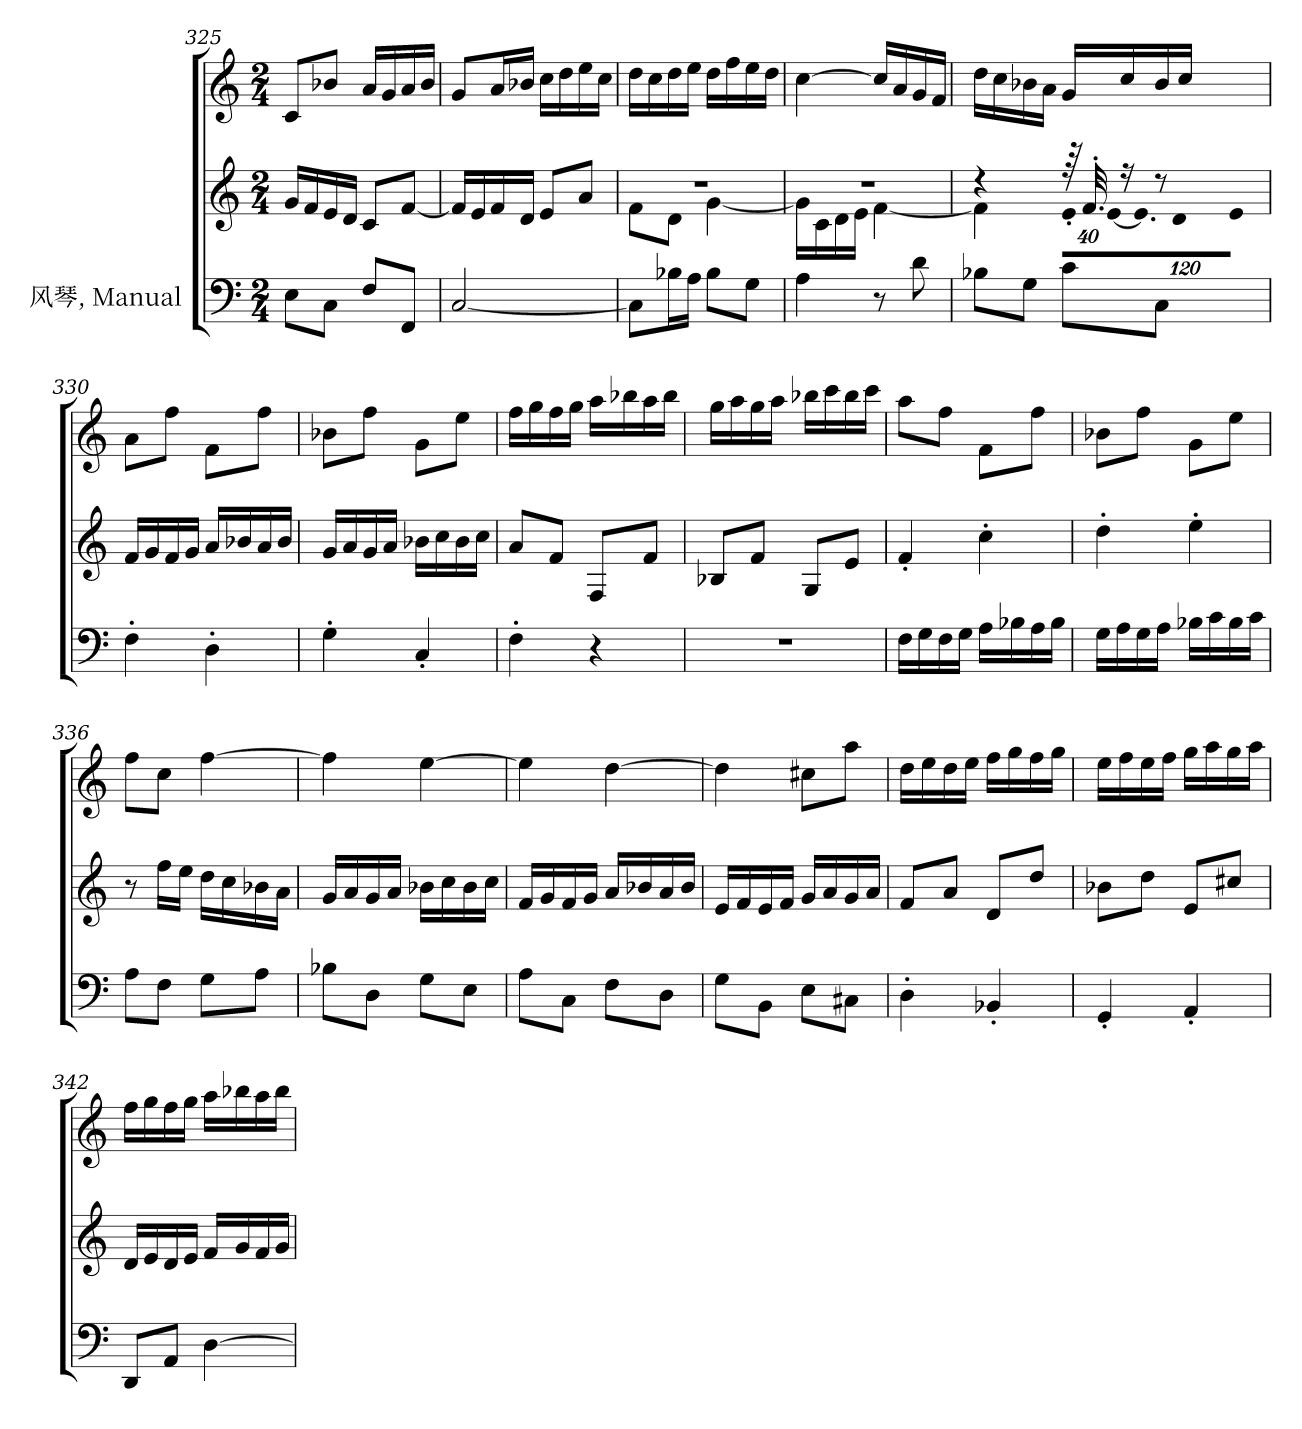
**kern	**kern	**kern
*part1	*part1	*part1
*staff3	*staff2	*staff1
*I"风琴, Manual	*	*
!!LO:LB:g=z
*clefF4	*clefG2	*clefG2
*k[]	*k[]	*k[]
*M2/4	*M2/4	*M2/4
=325	=325	=325
8E\L	16g/LL	8c/L
.	16f/	.
8C\J	16e/	8b-X/J
.	16d/JJ	.
8F/L	8c/L	16a/LL
.	.	16g/
8FF/J	[8f/J	16a/
.	.	16b-/JJ
=326	=326	=326
[2C/	16f/LL]	8g/L
.	16e/	.
.	16f/	16a/L
.	16d/JJ	16b-X/JJ
.	8e/L	16cc\LL
.	.	16dd\
.	8a/J	16ee\
.	.	16cc\JJ
=327	=327	=327
*	*^	*
8C\L]	2r	8f\L	16dd\LL
.	.	.	16cc\
16B-X\L	.	8d\J	16dd\
16A\JJ	.	.	16ee\JJ
8B-\L	.	[4g\	16dd\LL
.	.	.	16ff\
8G\J	.	.	16ee\
.	.	.	16dd\JJ
=328	=328	=328	=328
4A\	2r	16g\LL]	[4cc\
.	.	16c\	.
.	.	16d\	.
.	.	16e\JJ	.
8r	.	[4f\	16cc/LL]
.	.	.	16a/
8d\	.	.	16g/
.	.	.	16f/JJ
!!LO:PB:g=z
=329	=329	=329	=329
8B-X\L	4r	4f\]	16dd\LL
.	.	.	16cc\
8G\J	.	.	16b-X\
.	.	.	16a\JJ
*	*	*Xbrackettup	*
!	!	!LO:N:vis=32	!
8c\L	64r	640%23e'\LLL	16g/LL
.	32.f'/	.	.
!	!	!LO:N:vis=32	!
.	.	[640%23e\J	.
.	16r	.	16cc/
!	!	!LO:N:vis=16.	!
.	.	960%103e\]	.
8C\J	8r	.	16b-/
!	!	!LO:N:vis=32	!
.	.	640%23d\L	.
.	.	.	16cc/JJ
!	!	!LO:N:vis=32	!
.	.	640%23e\JJJ	.
960ryy	960ryy	.	960ryy
*	*v	*v	*
=330	=330	=330
4F'\	16f/LL	8a\L
.	16g/	.
.	16f/	8ff\J
.	16g/JJ	.
4D'\	16a/LL	8f\L
.	16b-X/	.
.	16a/	8ff\J
.	16b-/JJ	.
=331	=331	=331
4G'\	16g/LL	8b-X\L
.	16a/	.
.	16g/	8ff\J
.	16a/JJ	.
4C'/	16b-X\LL	8g\L
.	16cc\	.
.	16b-\	8ee\J
.	16cc\JJ	.
=332	=332	=332
4F'\	8a/L	16ff\LL
.	.	16gg\
.	8f/J	16ff\
.	.	16gg\JJ
4r	8F/L	16aa\LL
.	.	16bb-X\
.	8f/J	16aa\
.	.	16bb-\JJ
!!LO:LB:g=z
=333	=333	=333
2r	8B-X/L	16gg\LL
.	.	16aa\
.	8f/J	16gg\
.	.	16aa\JJ
.	8G/L	16bb-X\LL
.	.	16ccc\
.	8e/J	16bb-\
.	.	16ccc\JJ
=334	=334	=334
16F\LL	4f'/	8aa\L
16G\	.	.
16F\	.	8ff\J
16G\JJ	.	.
16A\LL	4cc'\	8f\L
16B-X\	.	.
16A\	.	8ff\J
16B-\JJ	.	.
=335	=335	=335
16G\LL	4dd'\	8b-X\L
16A\	.	.
16G\	.	8ff\J
16A\JJ	.	.
16B-X\LL	4ee'\	8g\L
16c\	.	.
16B-\	.	8ee\J
16c\JJ	.	.
=336	=336	=336
8A\L	8r	8ff\L
8F\J	16ff\LL	8cc\J
.	16ee\JJ	.
8G\L	16dd\LL	[4ff\
.	16cc\	.
8A\J	16b-X\	.
.	16a\JJ	.
!!LO:LB:g=z
=337	=337	=337
8B-X\L	16g/LL	4ff\]
.	16a/	.
8D\J	16g/	.
.	16a/JJ	.
8G\L	16b-X\LL	[4ee\
.	16cc\	.
8E\J	16b-\	.
.	16cc\JJ	.
=338	=338	=338
8A\L	16f/LL	4ee\]
.	16g/	.
8C\J	16f/	.
.	16g/JJ	.
8F\L	16a/LL	[4dd\
.	16b-X/	.
8D\J	16a/	.
.	16b-/JJ	.
=339	=339	=339
8G\L	16e/LL	4dd\]
.	16f/	.
8BB\J	16e/	.
.	16f/JJ	.
8E\L	16g/LL	8cc#X\L
.	16a/	.
8C#X\J	16g/	8aa\J
.	16a/JJ	.
=340	=340	=340
4D'\	8f/L	16dd\LL
.	.	16ee\
.	8a/J	16dd\
.	.	16ee\JJ
4BB-X'/	8d/L	16ff\LL
.	.	16gg\
.	8dd/J	16ff\
.	.	16gg\JJ
=341	=341	=341
4GG'/	8b-X\L	16ee\LL
.	.	16ff\
.	8dd\J	16ee\
.	.	16ff\JJ
4AA'/	8e/L	16gg\LL
.	.	16aa\
.	8cc#X/J	16gg\
.	.	16aa\JJ
!!LO:LB:g=z
=342	=342	=342
8DD/L	16d/LL	16ff\LL
.	16e/	16gg\
8AA/J	16d/	16ff\
.	16e/JJ	16gg\JJ
[4D\	16f/LL	16aa\LL
.	16g/	16bb-X\
.	16f/	16aa\
.	16g/JJ	16bb-\JJ
=	=	=
*-	*-	*-
